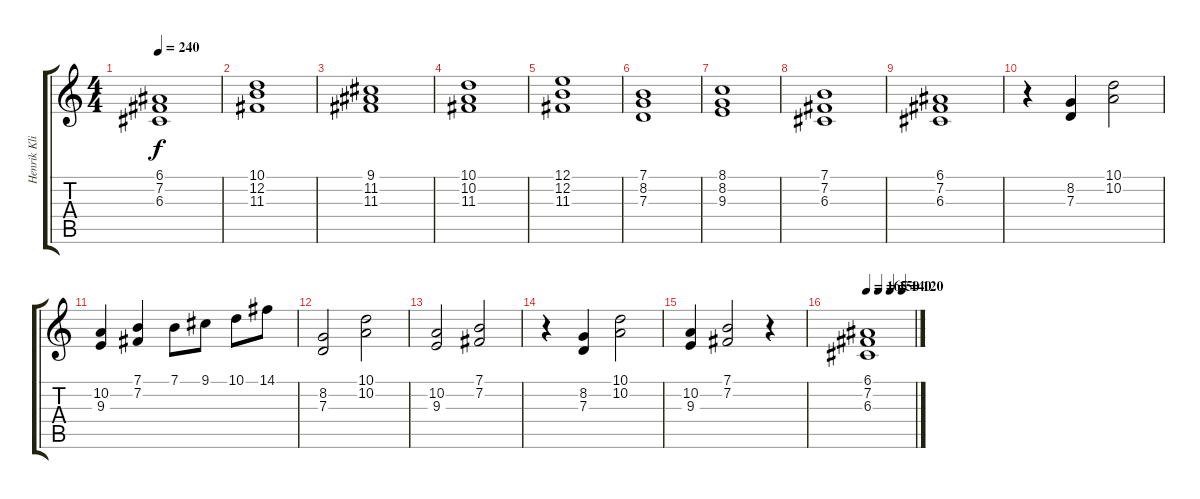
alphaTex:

\track ("Henrik Klingenberg " "Henrik Kli") {instrument harpsichord}
\staff {score tabs}
\tuning (E4 B3 G3 D3 A2 E2) {hide}
\ts (4 4)
\tempo 240
\clef g2
\ks c
(6.1 7.2 6.3).1{dy f} |
(10.1 12.2 11.3).1 |
(9.1 11.2 11.3).1 |
(10.1 10.2 11.3).1 |
(12.1 12.2 11.3).1 |
(7.1 8.2 7.3).1 |
(8.1 8.2 9.3).1 |
(7.1 7.2 6.3).1 |
(6.1 7.2 6.3).1 |
r.4 (8.2 7.3).4 (10.1 10.2).2 |
(10.2 9.3).4 (7.1 7.2).4 7.1.8 9.1.8 10.1.8 14.1.8 |
(8.2 7.3).2 (10.1 10.2).2 |
(10.2 9.3).2 (7.1 7.2).2 |
r.4 (8.2 7.3).4 (10.1 10.2).2 |
(10.2 9.3).4 (7.1 7.2).2 r.4 |
\tempo 165
\tempo (150 0.25)
\tempo (140 0.5)
\tempo (120 0.75)
(6.1 7.2 6.3).1
